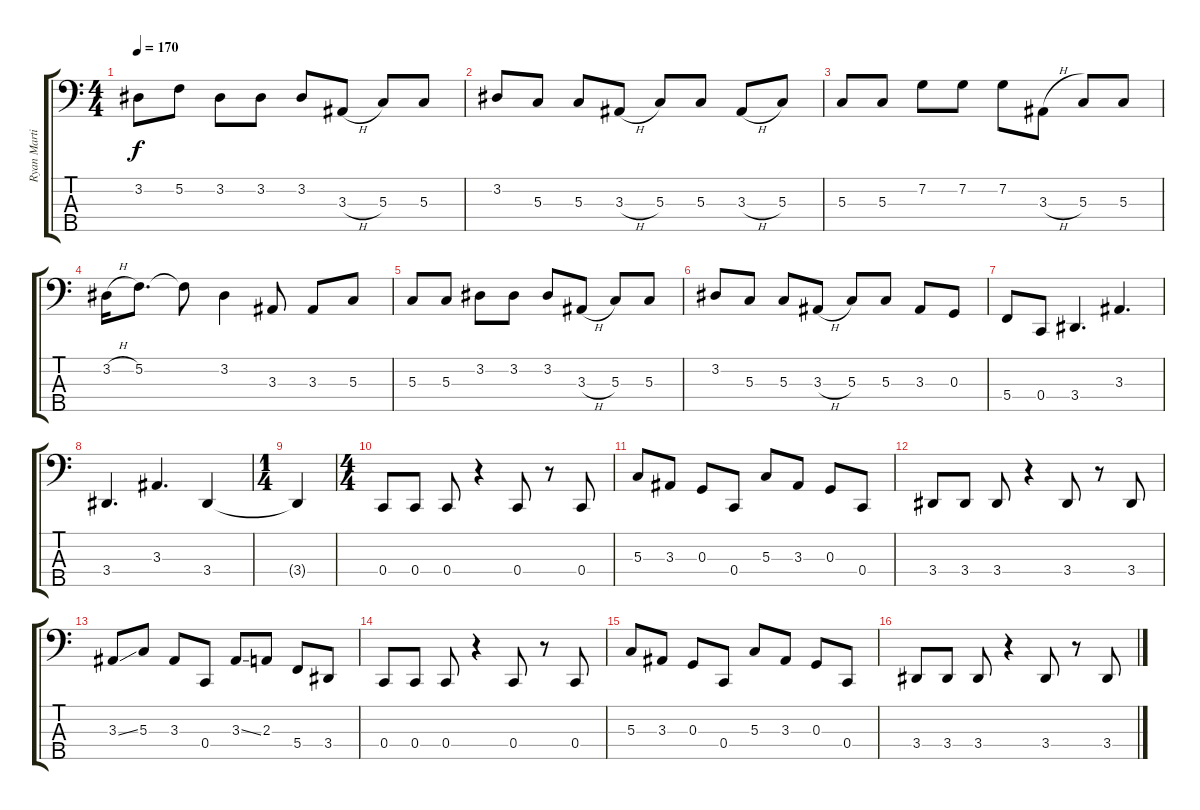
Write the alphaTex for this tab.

\track ("Ryan Martinie" "Ryan Marti") {instrument electricbassfinger}
\staff {score tabs}
\tuning (F2 C2 G1 C1 G0) {hide}
\ts (4 4)
\tempo 170
\clef f4
\ks c
3.2.8{dy f} 5.2.8 3.2.8 3.2.8 3.2.8 3.3{h}.8 5.3.8 5.3.8 |
3.2.8 5.3.8 5.3.8 3.3{h}.8 5.3.8 5.3.8 3.3{h}.8 5.3.8 |
5.3.8 5.3.8 7.2.8 7.2.8 7.2.8 3.3{h}.8 5.3.8 5.3.8 |
3.2{h}.16 5.2.8{d} 5.2{t}.8 3.2.4 3.3.8 3.3.8 5.3.8 |
5.3.8 5.3.8 3.2.8 3.2.8 3.2.8 3.3{h}.8 5.3.8 5.3.8 |
3.2.8 5.3.8 5.3.8 3.3{h}.8 5.3.8 5.3.8 3.3.8 0.3.8 |
5.4.8 0.4.8 3.4.4{d} 3.3.4{d} |
3.4.4{d} 3.3.4{d} 3.4.4 |
\ts (1 4)
3.4{t}.4 |
\ts (4 4)
0.4.8 0.4.8 0.4.8 r.4 0.4.8 r.8 0.4.8 |
5.3.8 3.3.8 0.3.8 0.4.8 5.3.8 3.3.8 0.3.8 0.4.8 |
3.4.8 3.4.8 3.4.8 r.4 3.4.8 r.8 3.4.8 |
3.3{ss}.8 5.3.8 3.3.8 0.4.8 3.3{ss}.8 2.3.8 5.4.8 3.4.8 |
0.4.8 0.4.8 0.4.8 r.4 0.4.8 r.8 0.4.8 |
5.3.8 3.3.8 0.3.8 0.4.8 5.3.8 3.3.8 0.3.8 0.4.8 |
3.4.8 3.4.8 3.4.8 r.4 3.4.8 r.8 3.4.8
